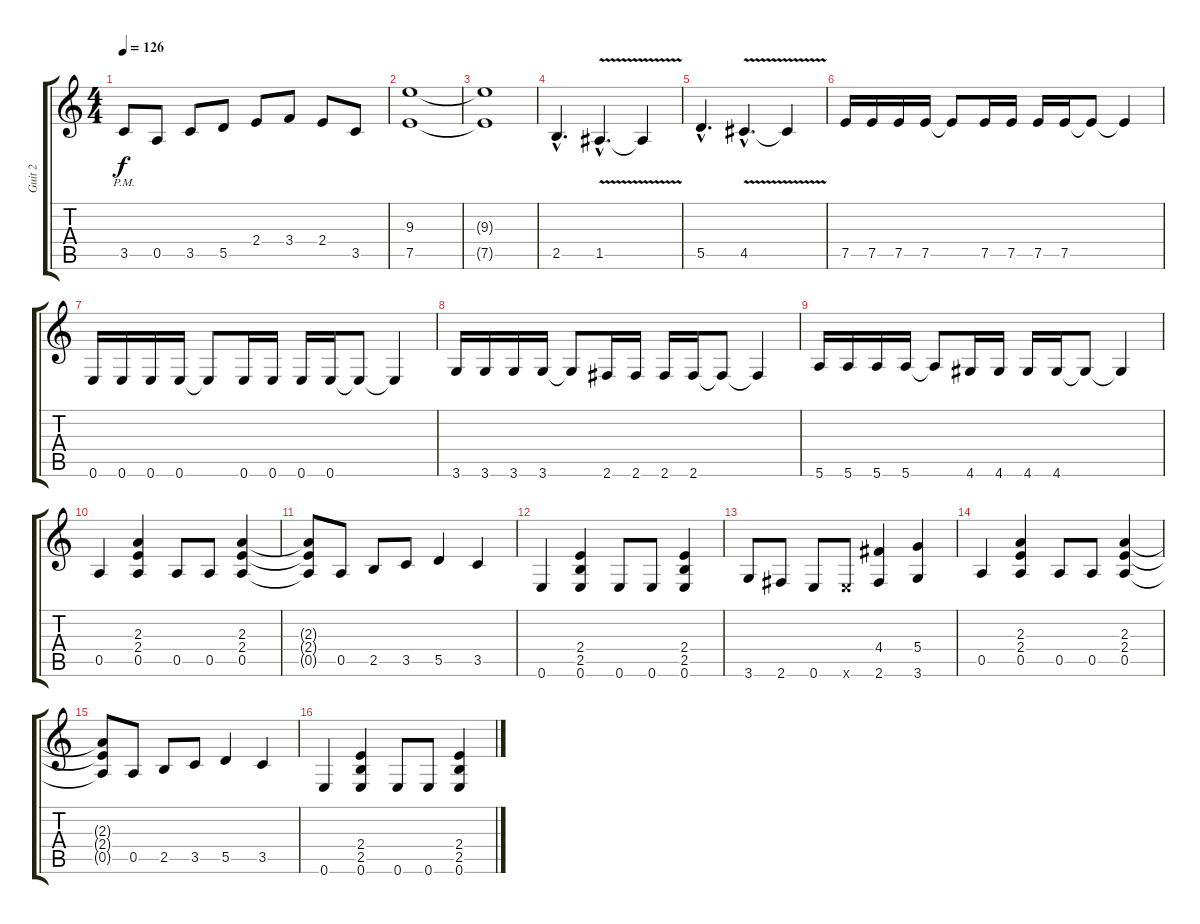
\track ("Guit 2" "Guit 2") {instrument overdrivenguitar}
\staff {score tabs}
\tuning (E4 B3 G3 D3 A2 E2) {hide}
\ts (4 4)
\tempo 126
\clef g2
\ks c
3.5{pm}.8{dy f} 0.5.8 3.5.8 5.5.8 2.4.8 3.4.8 2.4.8 3.5.8 |
(9.3 7.5).1 |
(9.3{t} 7.5{t}).1 |
2.5{hac}.4{d} 1.5{v hac}.4{d} 1.5{t}.4 |
5.5{hac}.4{d} 4.5{v hac}.4{d} 4.5{t}.4 |
7.5.16 7.5.16 7.5.16 7.5.16 7.5{t}.8 7.5.16 7.5.16 7.5.16 7.5.16 7.5{t}.8 7.5{t}.4 |
0.6.16 0.6.16 0.6.16 0.6.16 0.6{t}.8 0.6.16 0.6.16 0.6.16 0.6.16 0.6{t}.8 0.6{t}.4 |
3.6.16 3.6.16 3.6.16 3.6.16 3.6{t}.8 2.6.16 2.6.16 2.6.16 2.6.16 2.6{t}.8 2.6{t}.4 |
5.6.16 5.6.16 5.6.16 5.6.16 5.6{t}.8 4.6.16 4.6.16 4.6.16 4.6.16 4.6{t}.8 4.6{t}.4 |
0.5.4 (2.3 2.4 0.5).4 0.5.8 0.5.8 (2.3 2.4 0.5).4 |
(2.3{t} 2.4{t} 0.5{t}).8 0.5.8 2.5.8 3.5.8 5.5.4 3.5.4 |
0.6.4 (2.4 2.5 0.6).4 0.6.8 0.6.8 (2.4 2.5 0.6).4 |
3.6.8 2.6.8 0.6.8 0.6{x}.8 (4.4 2.6).4 (5.4 3.6).4 |
0.5.4 (2.3 2.4 0.5).4 0.5.8 0.5.8 (2.3 2.4 0.5).4 |
(2.3{t} 2.4{t} 0.5{t}).8 0.5.8 2.5.8 3.5.8 5.5.4 3.5.4 |
0.6.4 (2.4 2.5 0.6).4 0.6.8 0.6.8 (2.4 2.5 0.6).4
